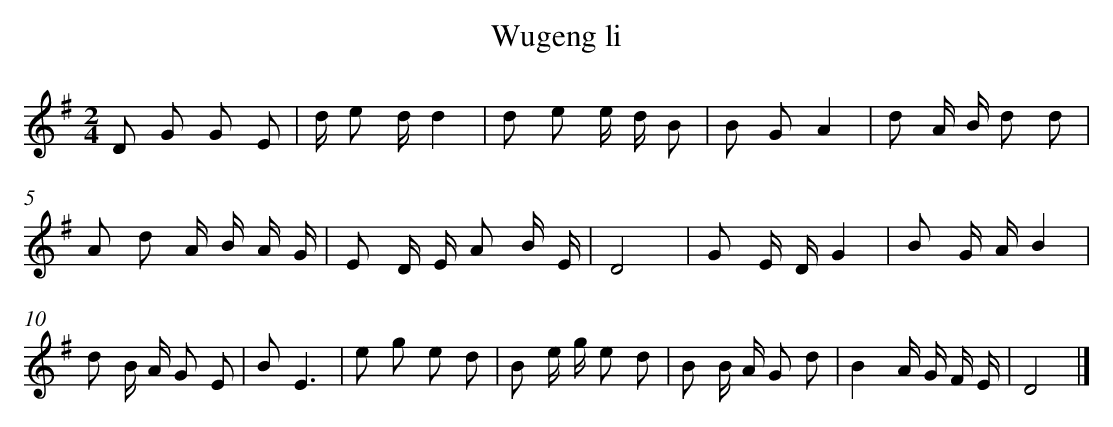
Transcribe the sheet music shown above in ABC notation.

X:1
T: Wugeng li
L: 1/8
M: 2/4
K: G
D G G E [I:setbarnb 1]|
d/ e d/d2 |
d e e/ d/ B |
B GA2 |
d A/ B/ d d |
A d A/ B/ A/ G/ |
E D/ E/ A B/ E/ |
D4 |
G E/ D/G2 |
B G/ A/B2 |
d B/ A/ G E |
BE3 |
e g e d |
B e/ g/ e d |
B B/ A/ G d |
B2A/ G/ F/ E/ |
D4 |]
